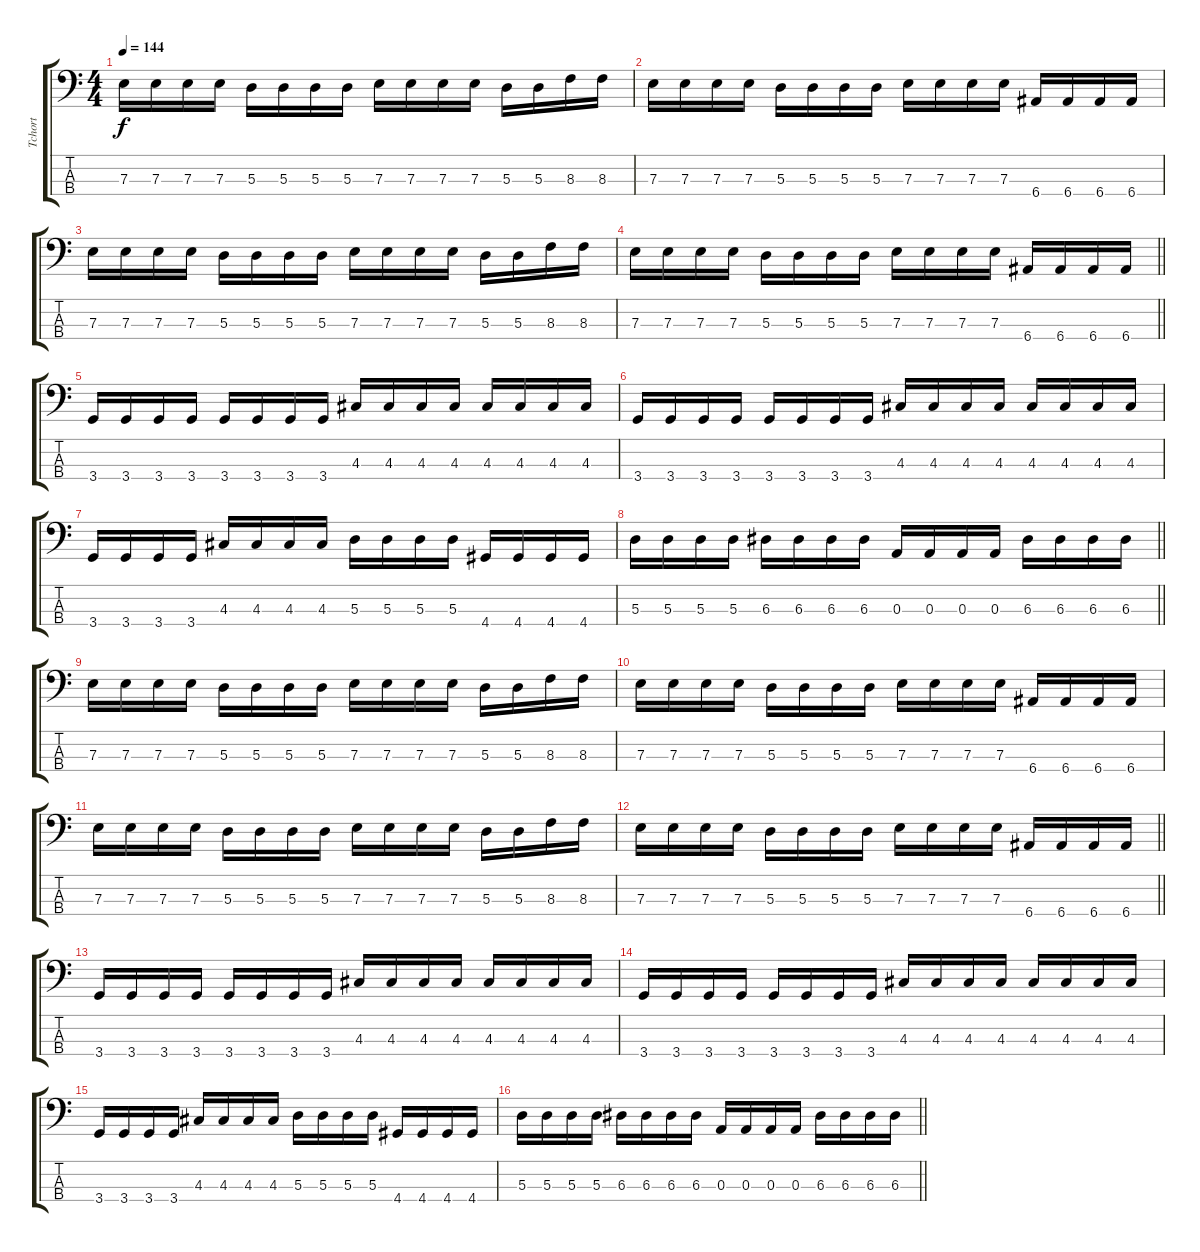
\track ("Tchort" "Tchort") {instrument electricbassfinger}
\staff {score tabs}
\tuning (G2 D2 A1 E1) {hide}
\ts (4 4)
\tempo 144
\clef f4
\ks c
7.3.16{dy f} 7.3.16 7.3.16 7.3.16 5.3.16 5.3.16 5.3.16 5.3.16 7.3.16 7.3.16 7.3.16 7.3.16 5.3.16 5.3.16 8.3.16 8.3.16 |
7.3.16 7.3.16 7.3.16 7.3.16 5.3.16 5.3.16 5.3.16 5.3.16 7.3.16 7.3.16 7.3.16 7.3.16 6.4.16 6.4.16 6.4.16 6.4.16 |
7.3.16 7.3.16 7.3.16 7.3.16 5.3.16 5.3.16 5.3.16 5.3.16 7.3.16 7.3.16 7.3.16 7.3.16 5.3.16 5.3.16 8.3.16 8.3.16 |
\barLineRight lightlight
7.3.16 7.3.16 7.3.16 7.3.16 5.3.16 5.3.16 5.3.16 5.3.16 7.3.16 7.3.16 7.3.16 7.3.16 6.4.16 6.4.16 6.4.16 6.4.16 |
\section ("" "")
3.4.16 3.4.16 3.4.16 3.4.16 3.4.16 3.4.16 3.4.16 3.4.16 4.3.16 4.3.16 4.3.16 4.3.16 4.3.16 4.3.16 4.3.16 4.3.16 |
3.4.16 3.4.16 3.4.16 3.4.16 3.4.16 3.4.16 3.4.16 3.4.16 4.3.16 4.3.16 4.3.16 4.3.16 4.3.16 4.3.16 4.3.16 4.3.16 |
3.4.16 3.4.16 3.4.16 3.4.16 4.3.16 4.3.16 4.3.16 4.3.16 5.3.16 5.3.16 5.3.16 5.3.16 4.4.16 4.4.16 4.4.16 4.4.16 |
\barLineRight lightlight
5.3.16 5.3.16 5.3.16 5.3.16 6.3.16 6.3.16 6.3.16 6.3.16 0.3.16 0.3.16 0.3.16 0.3.16 6.3.16 6.3.16 6.3.16 6.3.16 |
\section ("" "")
7.3.16 7.3.16 7.3.16 7.3.16 5.3.16 5.3.16 5.3.16 5.3.16 7.3.16 7.3.16 7.3.16 7.3.16 5.3.16 5.3.16 8.3.16 8.3.16 |
7.3.16 7.3.16 7.3.16 7.3.16 5.3.16 5.3.16 5.3.16 5.3.16 7.3.16 7.3.16 7.3.16 7.3.16 6.4.16 6.4.16 6.4.16 6.4.16 |
7.3.16 7.3.16 7.3.16 7.3.16 5.3.16 5.3.16 5.3.16 5.3.16 7.3.16 7.3.16 7.3.16 7.3.16 5.3.16 5.3.16 8.3.16 8.3.16 |
\barLineRight lightlight
7.3.16 7.3.16 7.3.16 7.3.16 5.3.16 5.3.16 5.3.16 5.3.16 7.3.16 7.3.16 7.3.16 7.3.16 6.4.16 6.4.16 6.4.16 6.4.16 |
\section ("" "")
3.4.16 3.4.16 3.4.16 3.4.16 3.4.16 3.4.16 3.4.16 3.4.16 4.3.16 4.3.16 4.3.16 4.3.16 4.3.16 4.3.16 4.3.16 4.3.16 |
3.4.16 3.4.16 3.4.16 3.4.16 3.4.16 3.4.16 3.4.16 3.4.16 4.3.16 4.3.16 4.3.16 4.3.16 4.3.16 4.3.16 4.3.16 4.3.16 |
3.4.16 3.4.16 3.4.16 3.4.16 4.3.16 4.3.16 4.3.16 4.3.16 5.3.16 5.3.16 5.3.16 5.3.16 4.4.16 4.4.16 4.4.16 4.4.16 |
\barLineRight lightlight
5.3.16 5.3.16 5.3.16 5.3.16 6.3.16 6.3.16 6.3.16 6.3.16 0.3.16 0.3.16 0.3.16 0.3.16 6.3.16 6.3.16 6.3.16 6.3.16
